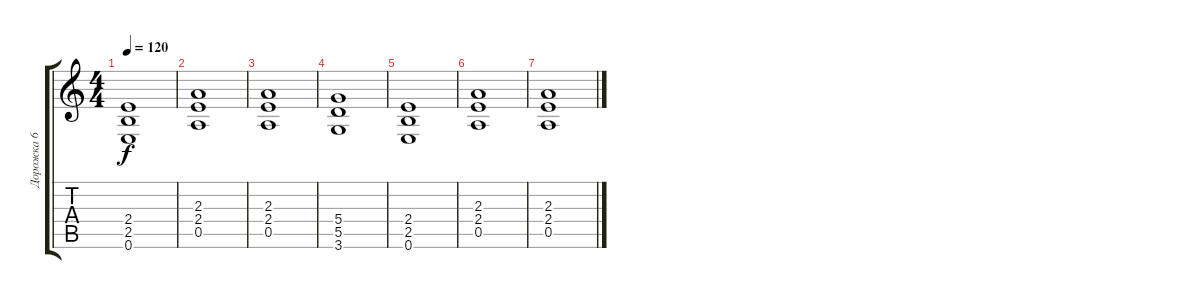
\track ("Дорожка 6" "Дорожка 6") {instrument overdrivenguitar}
\staff {score tabs}
\tuning (E4 B3 G3 D3 A2 E2) {hide}
\ts (4 4)
\tempo 120
\clef g2
\ks c
(2.4 2.5 0.6).1{dy f} |
(2.3 2.4 0.5).1 |
(2.3 2.4 0.5).1 |
(5.4 5.5 3.6).1 |
(2.4 2.5 0.6).1 |
(2.3 2.4 0.5).1 |
(2.3 2.4 0.5).1
